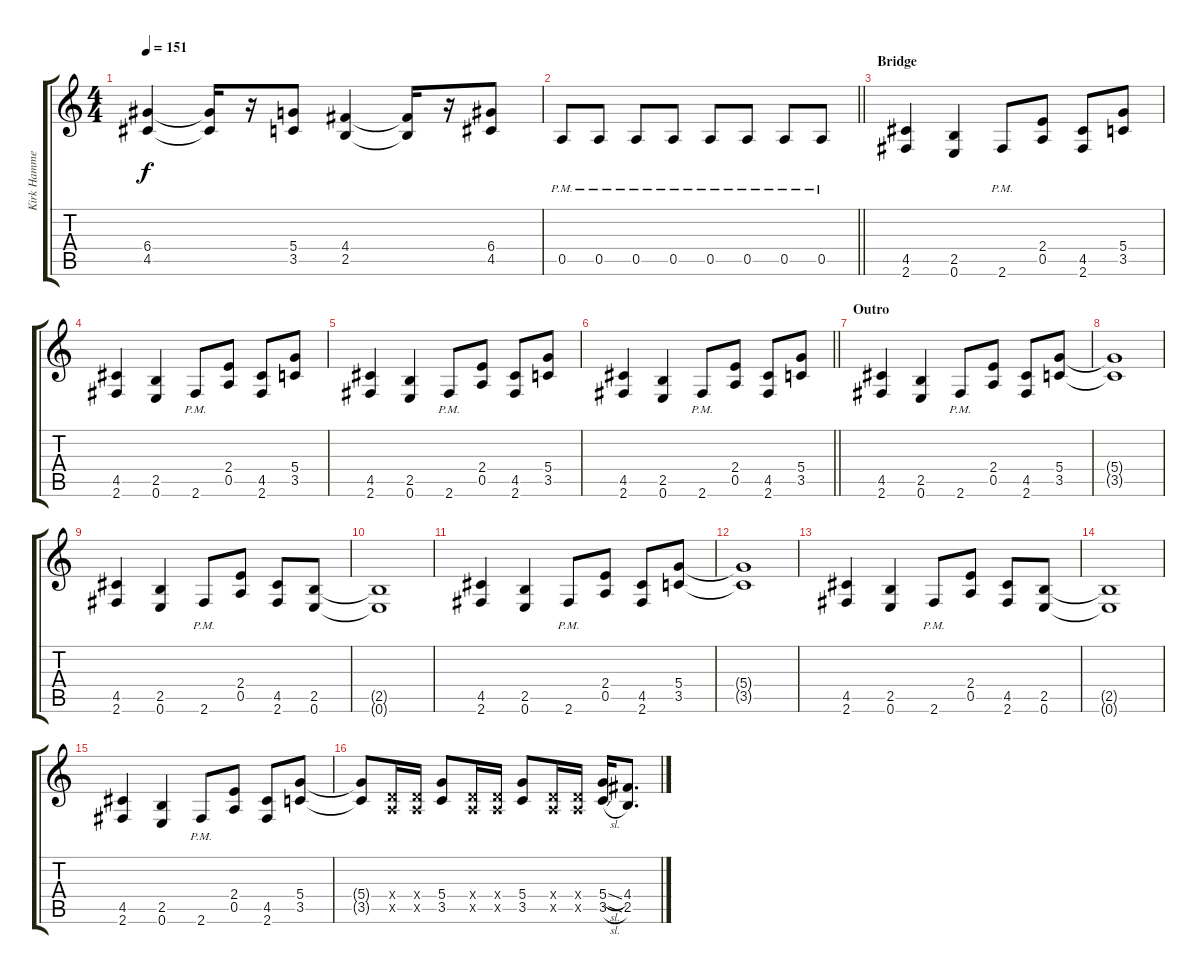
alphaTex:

\track ("Kirk Hammet" "Kirk Hamme") {instrument distortionguitar}
\staff {score tabs}
\tuning (E4 B3 G3 D3 A2 E2) {hide}
\ts (4 4)
\tempo 151
\clef g2
\ks c
(6.4 4.5).4{dy f} (6.4{t} 4.5{t}).16 r.16 (5.4 3.5).8 (4.4 2.5).4 (4.4{t} 2.5{t}).16 r.16 (6.4 4.5).8 |
\barLineRight lightlight
0.5{pm}.8 0.5{pm}.8 0.5{pm}.8 0.5{pm}.8 0.5{pm}.8 0.5{pm}.8 0.5{pm}.8 0.5{pm}.8 |
\section ("" "Bridge")
(4.5 2.6).4 (2.5 0.6).4 2.6{pm}.8 (2.4 0.5).8 (4.5 2.6).8 (5.4 3.5).8 |
(4.5 2.6).4 (2.5 0.6).4 2.6{pm}.8 (2.4 0.5).8 (4.5 2.6).8 (5.4 3.5).8 |
(4.5 2.6).4 (2.5 0.6).4 2.6{pm}.8 (2.4 0.5).8 (4.5 2.6).8 (5.4 3.5).8 |
\barLineRight lightlight
(4.5 2.6).4 (2.5 0.6).4 2.6{pm}.8 (2.4 0.5).8 (4.5 2.6).8 (5.4 3.5).8 |
\section ("" "Outro")
(4.5 2.6).4 (2.5 0.6).4 2.6{pm}.8 (2.4 0.5).8 (4.5 2.6).8 (5.4 3.5).8 |
(5.4{t} 3.5{t}).1 |
(4.5 2.6).4 (2.5 0.6).4 2.6{pm}.8 (2.4 0.5).8 (4.5 2.6).8 (2.5 0.6).8 |
(2.5{t} 0.6{t}).1 |
(4.5 2.6).4 (2.5 0.6).4 2.6{pm}.8 (2.4 0.5).8 (4.5 2.6).8 (5.4 3.5).8 |
(5.4{t} 3.5{t}).1 |
(4.5 2.6).4 (2.5 0.6).4 2.6{pm}.8 (2.4 0.5).8 (4.5 2.6).8 (2.5 0.6).8 |
(2.5{t} 0.6{t}).1 |
(4.5 2.6).4 (2.5 0.6).4 2.6{pm}.8 (2.4 0.5).8 (4.5 2.6).8 (5.4 3.5).8 |
(5.4{t} 3.5{t}).8 (0.4{x} 0.5{x}).16 (0.4{x} 0.5{x}).16 (5.4 3.5).8 (0.4{x} 0.5{x}).16 (0.4{x} 0.5{x}).16 (5.4 3.5).8 (0.4{x} 0.5{x}).16 (0.4{x} 0.5{x}).16 (5.4{sl} 3.5{sl}).16 (4.4 2.5).8{d}
